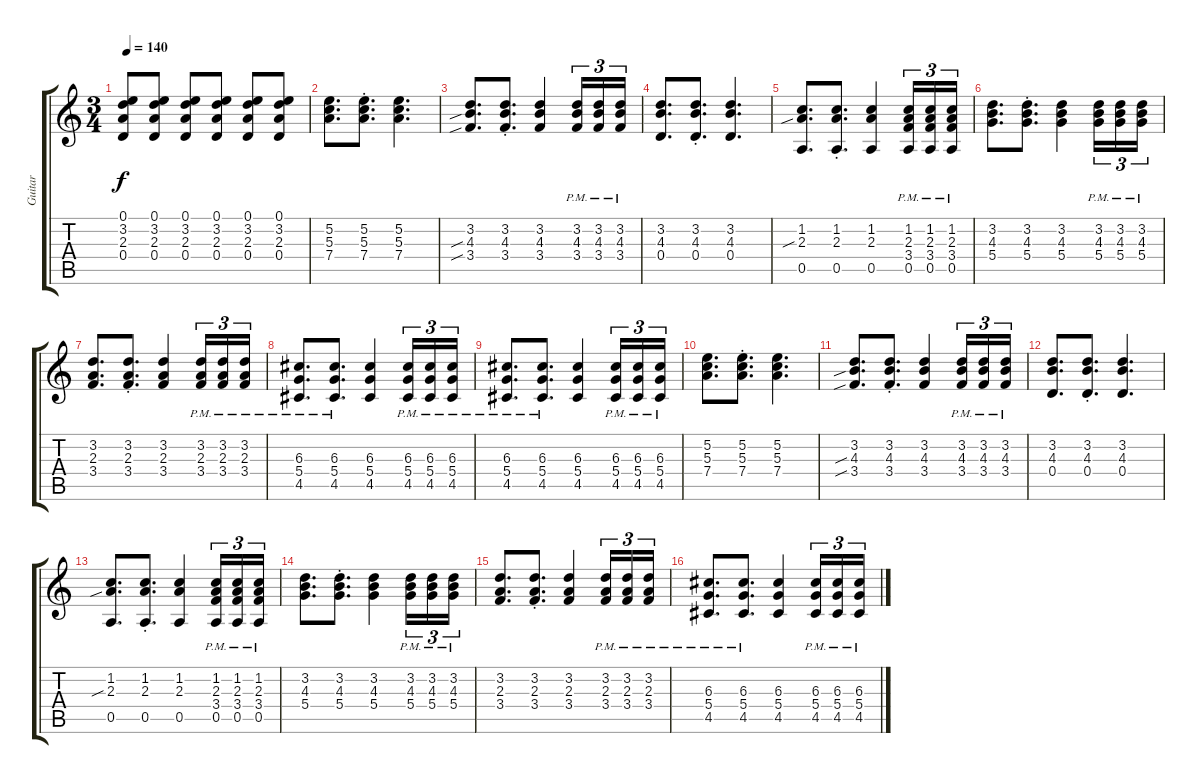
\track ("Guitar" "Guitar") {instrument distortionguitar}
\staff {score tabs}
\tuning (E4 B3 G3 D3 A2 E2) {hide}
\ts (3 4)
\tempo 140
\clef g2
\ks c
(0.1 3.2 2.3 0.4).8{dy f} (0.1 3.2 2.3 0.4).8 (0.1 3.2 2.3 0.4).8 (0.1 3.2 2.3 0.4).8 (0.1 3.2 2.3 0.4).8 (0.1 3.2 2.3 0.4).8 |
(5.2 5.3 7.4).8{d} (5.2{st} 5.3{st} 7.4{st}).8{d} (5.2 5.3 7.4).4{d} |
(3.2 4.3{sib} 3.4{sib}).8{d} (3.2{st} 4.3{st} 3.4{st}).8{d} (3.2 4.3 3.4).4 (3.2{pm} 4.3{pm} 3.4{pm}).16{tu (3 2)} (3.2{pm} 4.3{pm} 3.4{pm}).16{tu (3 2)} (3.2{pm} 4.3{pm} 3.4{pm}).16{tu (3 2)} |
(3.2 4.3 0.4).8{d} (3.2{st} 4.3{st} 0.4{st}).8{d} (3.2 4.3 0.4).4{d} |
(1.2 2.3{sib} 0.5).8{d} (1.2{st} 2.3{st} 0.5{st}).8{d} (1.2 2.3 0.5).4 (1.2{pm} 2.3{pm} 3.4{pm} 0.5{pm}).16{tu (3 2)} (1.2{pm} 2.3{pm} 3.4{pm} 0.5{pm}).16{tu (3 2)} (1.2{pm} 2.3{pm} 3.4{pm} 0.5{pm}).16{tu (3 2)} |
(3.2 4.3 5.4).8{d} (3.2{st} 4.3{st} 5.4{st}).8{d} (3.2 4.3 5.4).4 (3.2{pm} 4.3{pm} 5.4{pm}).16{tu (3 2)} (3.2{pm} 4.3{pm} 5.4{pm}).16{tu (3 2)} (3.2{pm} 4.3{pm} 5.4{pm}).16{tu (3 2)} |
(3.2 2.3 3.4).8{d} (3.2{st} 2.3{st} 3.4{st}).8{d} (3.2 2.3 3.4).4 (3.2{pm} 2.3{pm} 3.4{pm}).16{tu (3 2)} (3.2{pm} 2.3{pm} 3.4{pm}).16{tu (3 2)} (3.2{pm} 2.3{pm} 3.4{pm}).16{tu (3 2)} |
(6.3{pm} 5.4{pm} 4.5{pm}).8{d} (6.3{pm} 5.4{pm} 4.5{pm}).8{d} (6.3 5.4 4.5).4 (6.3{pm} 5.4{pm} 4.5{pm}).16{tu (3 2)} (6.3{pm} 5.4{pm} 4.5{pm}).16{tu (3 2)} (6.3{pm} 5.4{pm} 4.5{pm}).16{tu (3 2)} |
(6.3{pm} 5.4{pm} 4.5{pm}).8{d} (6.3{pm} 5.4{pm} 4.5{pm}).8{d} (6.3 5.4 4.5).4 (6.3{pm} 5.4{pm} 4.5{pm}).16{tu (3 2)} (6.3{pm} 5.4{pm} 4.5{pm}).16{tu (3 2)} (6.3{pm} 5.4{pm} 4.5{pm}).16{tu (3 2)} |
(5.2 5.3 7.4).8{d} (5.2{st} 5.3{st} 7.4{st}).8{d} (5.2 5.3 7.4).4{d} |
(3.2 4.3{sib} 3.4{sib}).8{d} (3.2{st} 4.3{st} 3.4{st}).8{d} (3.2 4.3 3.4).4 (3.2{pm} 4.3{pm} 3.4{pm}).16{tu (3 2)} (3.2{pm} 4.3{pm} 3.4{pm}).16{tu (3 2)} (3.2{pm} 4.3{pm} 3.4{pm}).16{tu (3 2)} |
(3.2 4.3 0.4).8{d} (3.2{st} 4.3{st} 0.4{st}).8{d} (3.2 4.3 0.4).4{d} |
(1.2 2.3{sib} 0.5).8{d} (1.2{st} 2.3{st} 0.5{st}).8{d} (1.2 2.3 0.5).4 (1.2{pm} 2.3{pm} 3.4{pm} 0.5{pm}).16{tu (3 2)} (1.2{pm} 2.3{pm} 3.4{pm} 0.5{pm}).16{tu (3 2)} (1.2{pm} 2.3{pm} 3.4{pm} 0.5{pm}).16{tu (3 2)} |
(3.2 4.3 5.4).8{d} (3.2{st} 4.3{st} 5.4{st}).8{d} (3.2 4.3 5.4).4 (3.2{pm} 4.3{pm} 5.4{pm}).16{tu (3 2)} (3.2{pm} 4.3{pm} 5.4{pm}).16{tu (3 2)} (3.2{pm} 4.3{pm} 5.4{pm}).16{tu (3 2)} |
(3.2 2.3 3.4).8{d} (3.2{st} 2.3{st} 3.4{st}).8{d} (3.2 2.3 3.4).4 (3.2{pm} 2.3{pm} 3.4{pm}).16{tu (3 2)} (3.2{pm} 2.3{pm} 3.4{pm}).16{tu (3 2)} (3.2{pm} 2.3{pm} 3.4{pm}).16{tu (3 2)} |
(6.3{pm} 5.4{pm} 4.5{pm}).8{d} (6.3{pm} 5.4{pm} 4.5{pm}).8{d} (6.3 5.4 4.5).4 (6.3{pm} 5.4{pm} 4.5{pm}).16{tu (3 2)} (6.3{pm} 5.4{pm} 4.5{pm}).16{tu (3 2)} (6.3{pm} 5.4{pm} 4.5{pm}).16{tu (3 2)}
